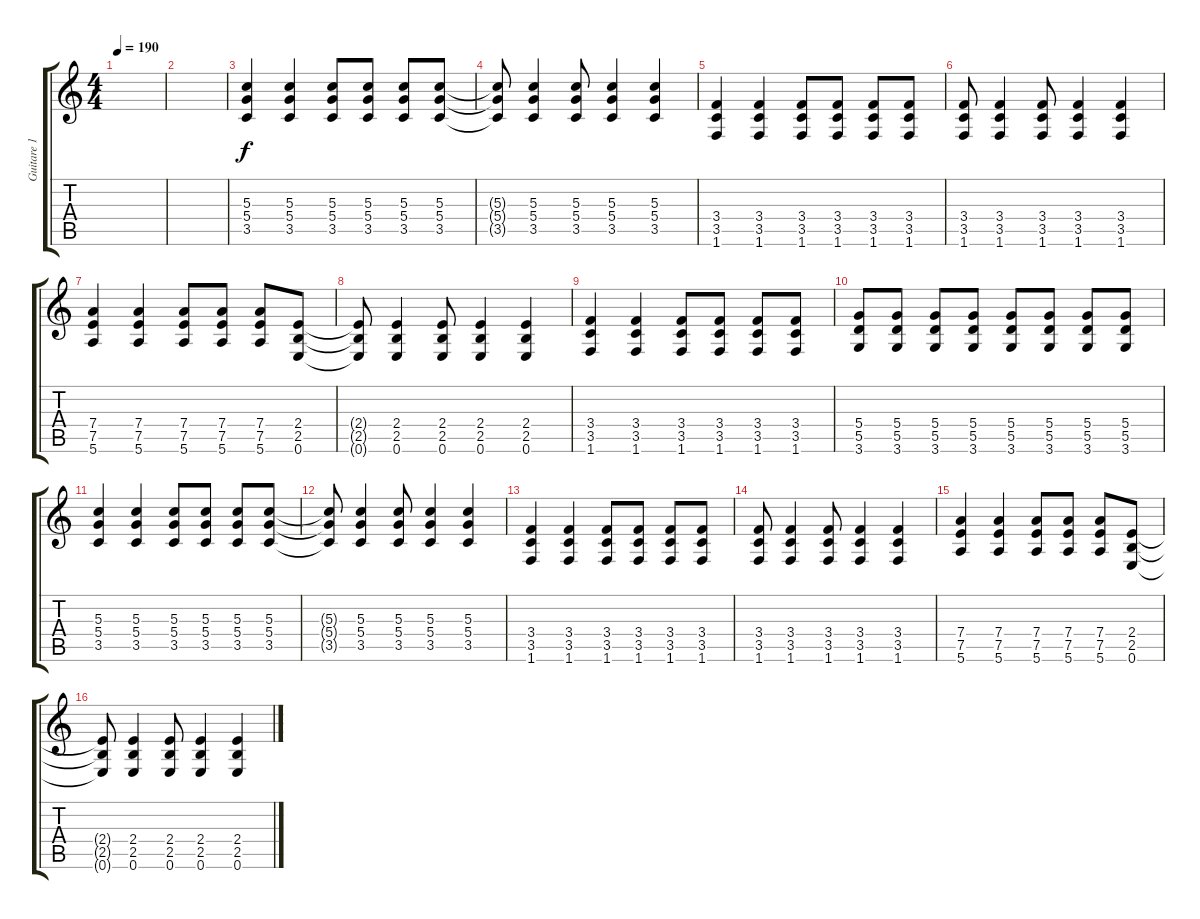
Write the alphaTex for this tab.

\track ("Guitare 1" "Guitare 1") {instrument distortionguitar}
\staff {score tabs}
\tuning (E4 B3 G3 D3 A2 E2) {hide}
\ts (4 4)
\tempo 190
\clef g2
\ks c
|
|
(5.3 5.4 3.5).4 (5.3 5.4 3.5).4 (5.3 5.4 3.5).8 (5.3 5.4 3.5).8 (5.3 5.4 3.5).8 (5.3 5.4 3.5).8 |
(5.3{t} 5.4{t} 3.5{t}).8 (5.3 5.4 3.5).4 (5.3 5.4 3.5).8 (5.3 5.4 3.5).4 (5.3 5.4 3.5).4 |
(3.4 3.5 1.6).4 (3.4 3.5 1.6).4 (3.4 3.5 1.6).8 (3.4 3.5 1.6).8 (3.4 3.5 1.6).8 (3.4 3.5 1.6).8 |
(3.4 3.5 1.6).8 (3.4 3.5 1.6).4 (3.4 3.5 1.6).8 (3.4 3.5 1.6).4 (3.4 3.5 1.6).4 |
(7.4 7.5 5.6).4 (7.4 7.5 5.6).4 (7.4 7.5 5.6).8 (7.4 7.5 5.6).8 (7.4 7.5 5.6).8 (2.4 2.5 0.6).8 |
(2.4{t} 2.5{t} 0.6{t}).8 (2.4 2.5 0.6).4 (2.4 2.5 0.6).8 (2.4 2.5 0.6).4 (2.4 2.5 0.6).4 |
(3.4 3.5 1.6).4 (3.4 3.5 1.6).4 (3.4 3.5 1.6).8 (3.4 3.5 1.6).8 (3.4 3.5 1.6).8 (3.4 3.5 1.6).8 |
(5.4 5.5 3.6).8 (5.4 5.5 3.6).8 (5.4 5.5 3.6).8 (5.4 5.5 3.6).8 (5.4 5.5 3.6).8 (5.4 5.5 3.6).8 (5.4 5.5 3.6).8 (5.4 5.5 3.6).8 |
(5.3 5.4 3.5).4 (5.3 5.4 3.5).4 (5.3 5.4 3.5).8 (5.3 5.4 3.5).8 (5.3 5.4 3.5).8 (5.3 5.4 3.5).8 |
(5.3{t} 5.4{t} 3.5{t}).8 (5.3 5.4 3.5).4 (5.3 5.4 3.5).8 (5.3 5.4 3.5).4 (5.3 5.4 3.5).4 |
(3.4 3.5 1.6).4 (3.4 3.5 1.6).4 (3.4 3.5 1.6).8 (3.4 3.5 1.6).8 (3.4 3.5 1.6).8 (3.4 3.5 1.6).8 |
(3.4 3.5 1.6).8 (3.4 3.5 1.6).4 (3.4 3.5 1.6).8 (3.4 3.5 1.6).4 (3.4 3.5 1.6).4 |
(7.4 7.5 5.6).4 (7.4 7.5 5.6).4 (7.4 7.5 5.6).8 (7.4 7.5 5.6).8 (7.4 7.5 5.6).8 (2.4 2.5 0.6).8 |
(2.4{t} 2.5{t} 0.6{t}).8 (2.4 2.5 0.6).4 (2.4 2.5 0.6).8 (2.4 2.5 0.6).4 (2.4 2.5 0.6).4
